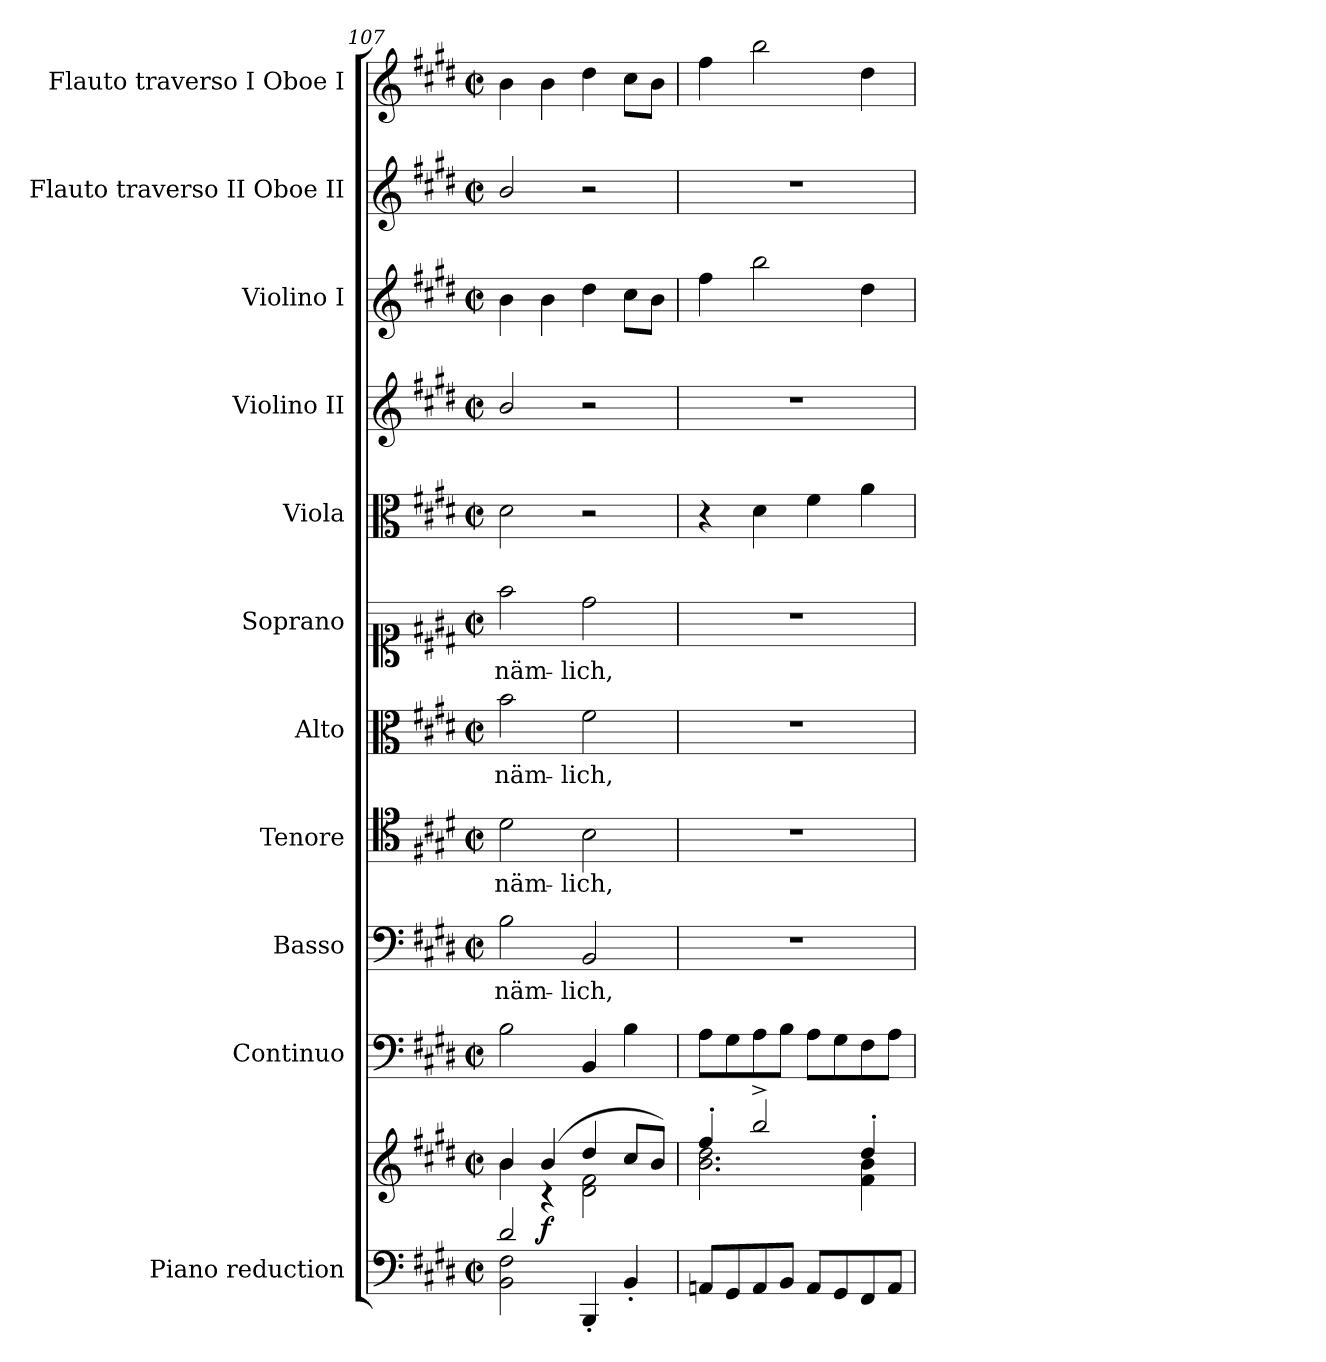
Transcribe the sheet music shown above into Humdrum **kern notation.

**kern	**kern	**dynam	**kern	**kern	**text	**kern	**text	**kern	**text	**kern	**text	**kern	**kern	**kern	**kern	**kern
*part11	*part11	*part11	*part10	*part9	*part9	*part8	*part8	*part7	*part7	*part6	*part6	*part5	*part4	*part3	*part2	*part1
*staff12	*staff11	*staff11/12	*staff10	*staff9	*staff9	*staff8	*staff8	*staff7	*staff7	*staff6	*staff6	*staff5	*staff4	*staff3	*staff2	*staff1
*I"Piano reduction	*	*	*I"Continuo	*I"Basso	*	*I"Tenore	*	*I"Alto	*	*I"Soprano	*	*I"Viola	*I"Violino II	*I"Violino I	*I"Flauto traverso II Oboe II	*I"Flauto traverso I Oboe I
*I'Pno	*	*	*	*	*	*	*	*	*	*	*	*	*	*	*I'Ob	*I'Ob
*clefF4	*clefG2	*	*clefF4	*clefF4	*	*clefC4	*	*clefC3	*	*clefC1	*	*clefC3	*clefG2	*clefG2	*clefG2	*clefG2
*k[f#c#g#d#]	*k[f#c#g#d#]	*	*k[f#c#g#d#]	*k[f#c#g#d#]	*	*k[f#c#g#d#]	*	*k[f#c#g#d#]	*	*k[f#c#g#d#]	*	*k[f#c#g#d#]	*k[f#c#g#d#]	*k[f#c#g#d#]	*k[f#c#g#d#]	*k[f#c#g#d#]
*M2/2	*M2/2	*	*M2/2	*M2/2	*	*M2/2	*	*M2/2	*	*M2/2	*	*M2/2	*M2/2	*M2/2	*M2/2	*M2/2
*met(c|)	*met(c|)	*	*met(c|)	*met(c|)	*	*met(c|)	*	*met(c|)	*	*met(c|)	*	*met(c|)	*met(c|)	*met(c|)	*met(c|)	*met(c|)
=107	=107	=107	=107	=107	=107	=107	=107	=107	=107	=107	=107	=107	=107	=107	=107	=107
*^	*^	*	*	*	*	*	*	*	*	*	*	*	*	*	*	*
!	!	!	!	!	!	!	!LO:LY:b	!	!LO:LY:b	!	!LO:LY:b	!	!LO:LY:b	!	!	!	!	!
2d#/	2BB\ 2F#\	4b/	4b\	.	2B\	2B\	näm-	2d#\	näm-	2b\	näm-	2ff#\	näm-	2d#\	2b/	4b\	2b/	4b\
!	!	!	!	!LO:DY:b	!	!	!	!	!	!	!	!	!	!	!	!	!	!
.	.	(4b/	4r	f	.	.	.	.	.	.	.	.	.	.	.	4b\	.	4b\
!	!	!	!	!	!	!	!LO:LY:b	!	!LO:LY:b	!	!LO:LY:b	!	!LO:LY:b	!	!	!	!	!
4BBB'</	2ryy	4dd#/	2d#\ 2f#\	.	4BB/	2BB/	lich,	2B\	lich,	2f#\	lich,	2dd#\	lich,	2r	2r	4dd#\	2r	4dd#\
4BB'</	.	8cc#/L	.	.	4B\	.	.	.	.	.	.	.	.	.	.	8cc#\L	.	8cc#\L
.	.	8b/J)	.	.	.	.	.	.	.	.	.	.	.	.	.	8b\J	.	8b\J
*v	*v	*	*	*	*	*	*	*	*	*	*	*	*	*	*	*	*	*
=108	=108	=108	=108	=108	=108	=108	=108	=108	=108	=108	=108	=108	=108	=108	=108	=108	=108
8AAn/L	4ff#'/	2.b\ 2.dd#\	.	8A\L	1r	.	1r	.	1r	.	1r	.	4r	1r	4ff#\	1r	4ff#\
8GG#/	.	.	.	8G#\	.	.	.	.	.	.	.	.	.	.	.	.	.
8AA/	2bb^/	.	.	8A\	.	.	.	.	.	.	.	.	4d#\	.	2bb\	.	2bb\
8BB/J	.	.	.	8B\J	.	.	.	.	.	.	.	.	.	.	.	.	.
8AA/L	.	.	.	8A\L	.	.	.	.	.	.	.	.	4f#\	.	.	.	.
8GG#/	.	.	.	8G#\	.	.	.	.	.	.	.	.	.	.	.	.	.
8FF#/	4dd#'/	4f#\ 4b\	.	8F#\	.	.	.	.	.	.	.	.	4a\	.	4dd#\	.	4dd#\
8AA/J	.	.	.	8A\J	.	.	.	.	.	.	.	.	.	.	.	.	.
*	*v	*v	*	*	*	*	*	*	*	*	*	*	*	*	*	*	*
=	=	=	=	=	=	=	=	=	=	=	=	=	=	=	=	=
*-	*-	*-	*-	*-	*-	*-	*-	*-	*-	*-	*-	*-	*-	*-	*-	*-
